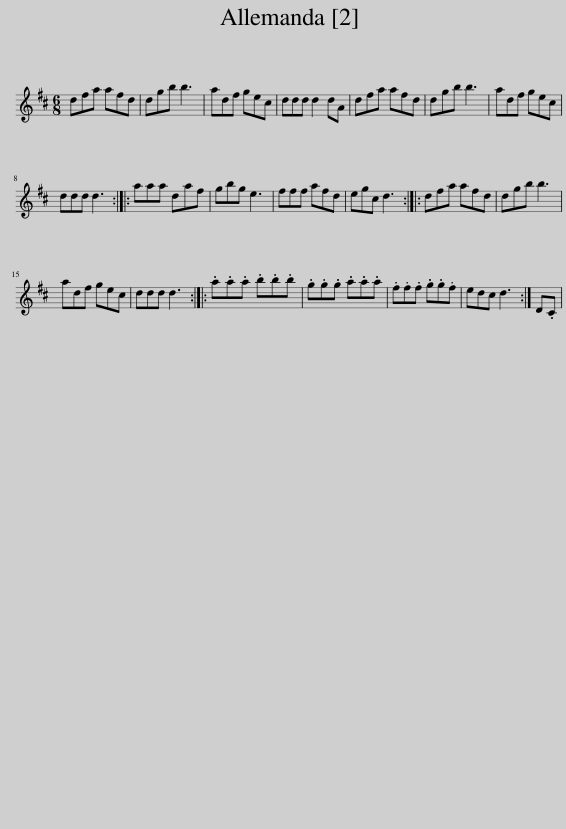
X:1
L:1/8
M:6/8
I:linebreak $
K:D
V:1 treble
V:1
 dfa afd | dgb b3 | adf gec | ddd d2 dA | dfa afd | %5
 dgb b3 | adf gec |$ ddd d3 :: aaa daf | gbg e3 | %10
 fff afd | egc d3 :: dfa afd | dgb b3 |$ adf gec | %15
 ddd d3 :: .a.a.a .b.b.b | .g.g.g .a.a.a | .f.f.f .g.g.f | edc d3 :| %20
 D.C | %21
